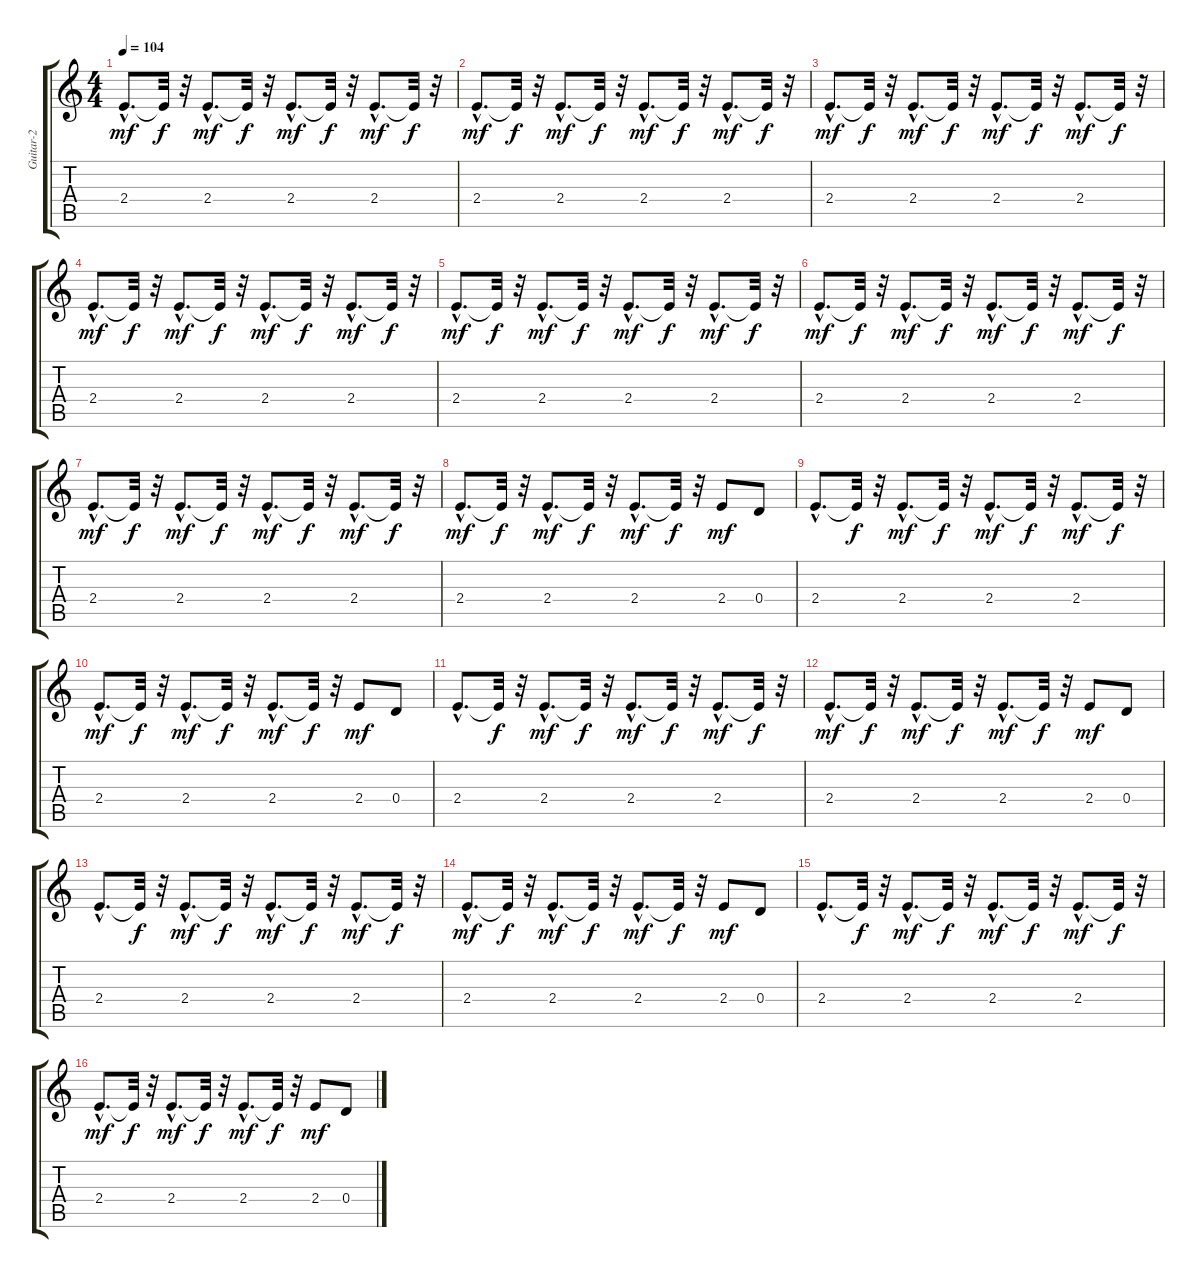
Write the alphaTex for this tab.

\track ("Guitar-2" "Guitar-2") {instrument electricguitarmuted}
\staff {score tabs}
\tuning (E4 B3 G3 D3 A2 E2) {hide}
\ts (4 4)
\tempo 104
\clef g2
\ks c
2.4{hac}.8{d dy mf instrument electricguitarmuted} 2.4{t}.32{dy f} r.32 2.4{hac}.8{d dy mf} 2.4{t}.32{dy f} r.32 2.4{hac}.8{d dy mf} 2.4{t}.32{dy f} r.32 2.4{hac}.8{d dy mf} 2.4{t}.32{dy f} r.32 |
2.4{hac}.8{d dy mf} 2.4{t}.32{dy f} r.32 2.4{hac}.8{d dy mf} 2.4{t}.32{dy f} r.32 2.4{hac}.8{d dy mf} 2.4{t}.32{dy f} r.32 2.4{hac}.8{d dy mf} 2.4{t}.32{dy f} r.32 |
2.4{hac}.8{d dy mf} 2.4{t}.32{dy f} r.32 2.4{hac}.8{d dy mf} 2.4{t}.32{dy f} r.32 2.4{hac}.8{d dy mf} 2.4{t}.32{dy f} r.32 2.4{hac}.8{d dy mf} 2.4{t}.32{dy f} r.32 |
2.4{hac}.8{d dy mf} 2.4{t}.32{dy f} r.32 2.4{hac}.8{d dy mf} 2.4{t}.32{dy f} r.32 2.4{hac}.8{d dy mf} 2.4{t}.32{dy f} r.32 2.4{hac}.8{d dy mf} 2.4{t}.32{dy f} r.32 |
2.4{hac}.8{d dy mf} 2.4{t}.32{dy f} r.32 2.4{hac}.8{d dy mf} 2.4{t}.32{dy f} r.32 2.4{hac}.8{d dy mf} 2.4{t}.32{dy f} r.32 2.4{hac}.8{d dy mf} 2.4{t}.32{dy f} r.32 |
2.4{hac}.8{d dy mf} 2.4{t}.32{dy f} r.32 2.4{hac}.8{d dy mf} 2.4{t}.32{dy f} r.32 2.4{hac}.8{d dy mf} 2.4{t}.32{dy f} r.32 2.4{hac}.8{d dy mf} 2.4{t}.32{dy f} r.32 |
2.4{hac}.8{d dy mf} 2.4{t}.32{dy f} r.32 2.4{hac}.8{d dy mf} 2.4{t}.32{dy f} r.32 2.4{hac}.8{d dy mf} 2.4{t}.32{dy f} r.32 2.4{hac}.8{d dy mf} 2.4{t}.32{dy f} r.32 |
2.4{hac}.8{d dy mf} 2.4{t}.32{dy f} r.32 2.4{hac}.8{d dy mf} 2.4{t}.32{dy f} r.32 2.4{hac}.8{d dy mf} 2.4{t}.32{dy f} r.32 2.4.8{dy mf} 0.4.8 |
2.4{hac}.8{d} 2.4{t}.32{dy f} r.32 2.4{hac}.8{d dy mf} 2.4{t}.32{dy f} r.32 2.4{hac}.8{d dy mf} 2.4{t}.32{dy f} r.32 2.4{hac}.8{d dy mf} 2.4{t}.32{dy f} r.32 |
2.4{hac}.8{d dy mf} 2.4{t}.32{dy f} r.32 2.4{hac}.8{d dy mf} 2.4{t}.32{dy f} r.32 2.4{hac}.8{d dy mf} 2.4{t}.32{dy f} r.32 2.4.8{dy mf} 0.4.8 |
2.4{hac}.8{d} 2.4{t}.32{dy f} r.32 2.4{hac}.8{d dy mf} 2.4{t}.32{dy f} r.32 2.4{hac}.8{d dy mf} 2.4{t}.32{dy f} r.32 2.4{hac}.8{d dy mf} 2.4{t}.32{dy f} r.32 |
2.4{hac}.8{d dy mf} 2.4{t}.32{dy f} r.32 2.4{hac}.8{d dy mf} 2.4{t}.32{dy f} r.32 2.4{hac}.8{d dy mf} 2.4{t}.32{dy f} r.32 2.4.8{dy mf} 0.4.8 |
2.4{hac}.8{d} 2.4{t}.32{dy f} r.32 2.4{hac}.8{d dy mf} 2.4{t}.32{dy f} r.32 2.4{hac}.8{d dy mf} 2.4{t}.32{dy f} r.32 2.4{hac}.8{d dy mf} 2.4{t}.32{dy f} r.32 |
2.4{hac}.8{d dy mf} 2.4{t}.32{dy f} r.32 2.4{hac}.8{d dy mf} 2.4{t}.32{dy f} r.32 2.4{hac}.8{d dy mf} 2.4{t}.32{dy f} r.32 2.4.8{dy mf} 0.4.8 |
2.4{hac}.8{d} 2.4{t}.32{dy f} r.32 2.4{hac}.8{d dy mf} 2.4{t}.32{dy f} r.32 2.4{hac}.8{d dy mf} 2.4{t}.32{dy f} r.32 2.4{hac}.8{d dy mf} 2.4{t}.32{dy f} r.32 |
2.4{hac}.8{d dy mf} 2.4{t}.32{dy f} r.32 2.4{hac}.8{d dy mf} 2.4{t}.32{dy f} r.32 2.4{hac}.8{d dy mf} 2.4{t}.32{dy f} r.32 2.4.8{dy mf} 0.4.8
